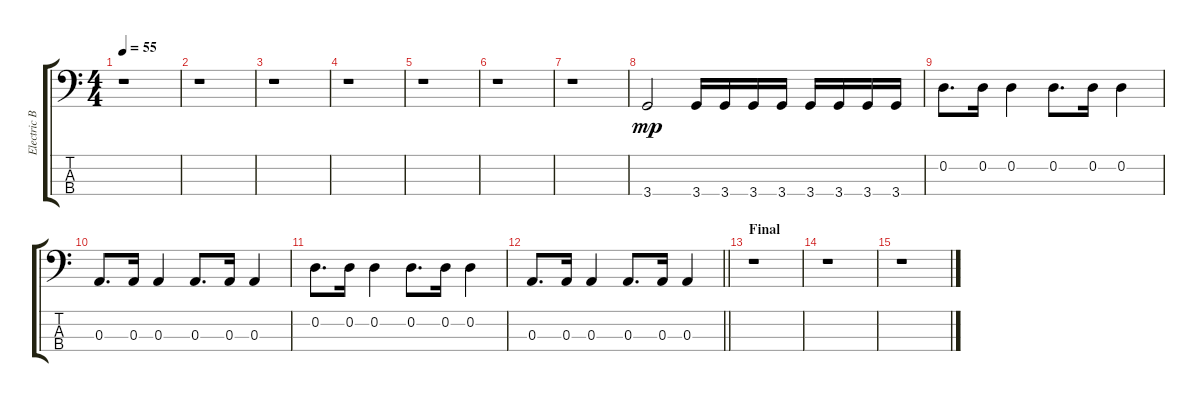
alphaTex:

\track ("Electric Bass (pick)" "Electric B") {instrument electricbasspick}
\staff {score tabs}
\tuning (G2 D2 A1 E1) {hide}
\ts (4 4)
\tempo 55
\clef f4
\ks c
r.1{dy mp} |
r.1 |
r.1 |
r.1 |
r.1 |
r.1 |
r.1 |
3.4.2{volume 8} 3.4.16{volume 10} 3.4.16 3.4.16 3.4.16 3.4.16 3.4.16 3.4.16 3.4.16 |
0.2.8{d instrument electricgrandpiano} 0.2.16 0.2.4 0.2.8{d} 0.2.16 0.2.4 |
0.3.8{d} 0.3.16 0.3.4 0.3.8{d} 0.3.16 0.3.4 |
0.2.8{d instrument electricgrandpiano} 0.2.16 0.2.4 0.2.8{d} 0.2.16 0.2.4 |
\barLineRight lightlight
0.3.8{d} 0.3.16 0.3.4 0.3.8{d} 0.3.16 0.3.4 |
\section ("" "Final")
r.1 |
r.1 |
r.1
